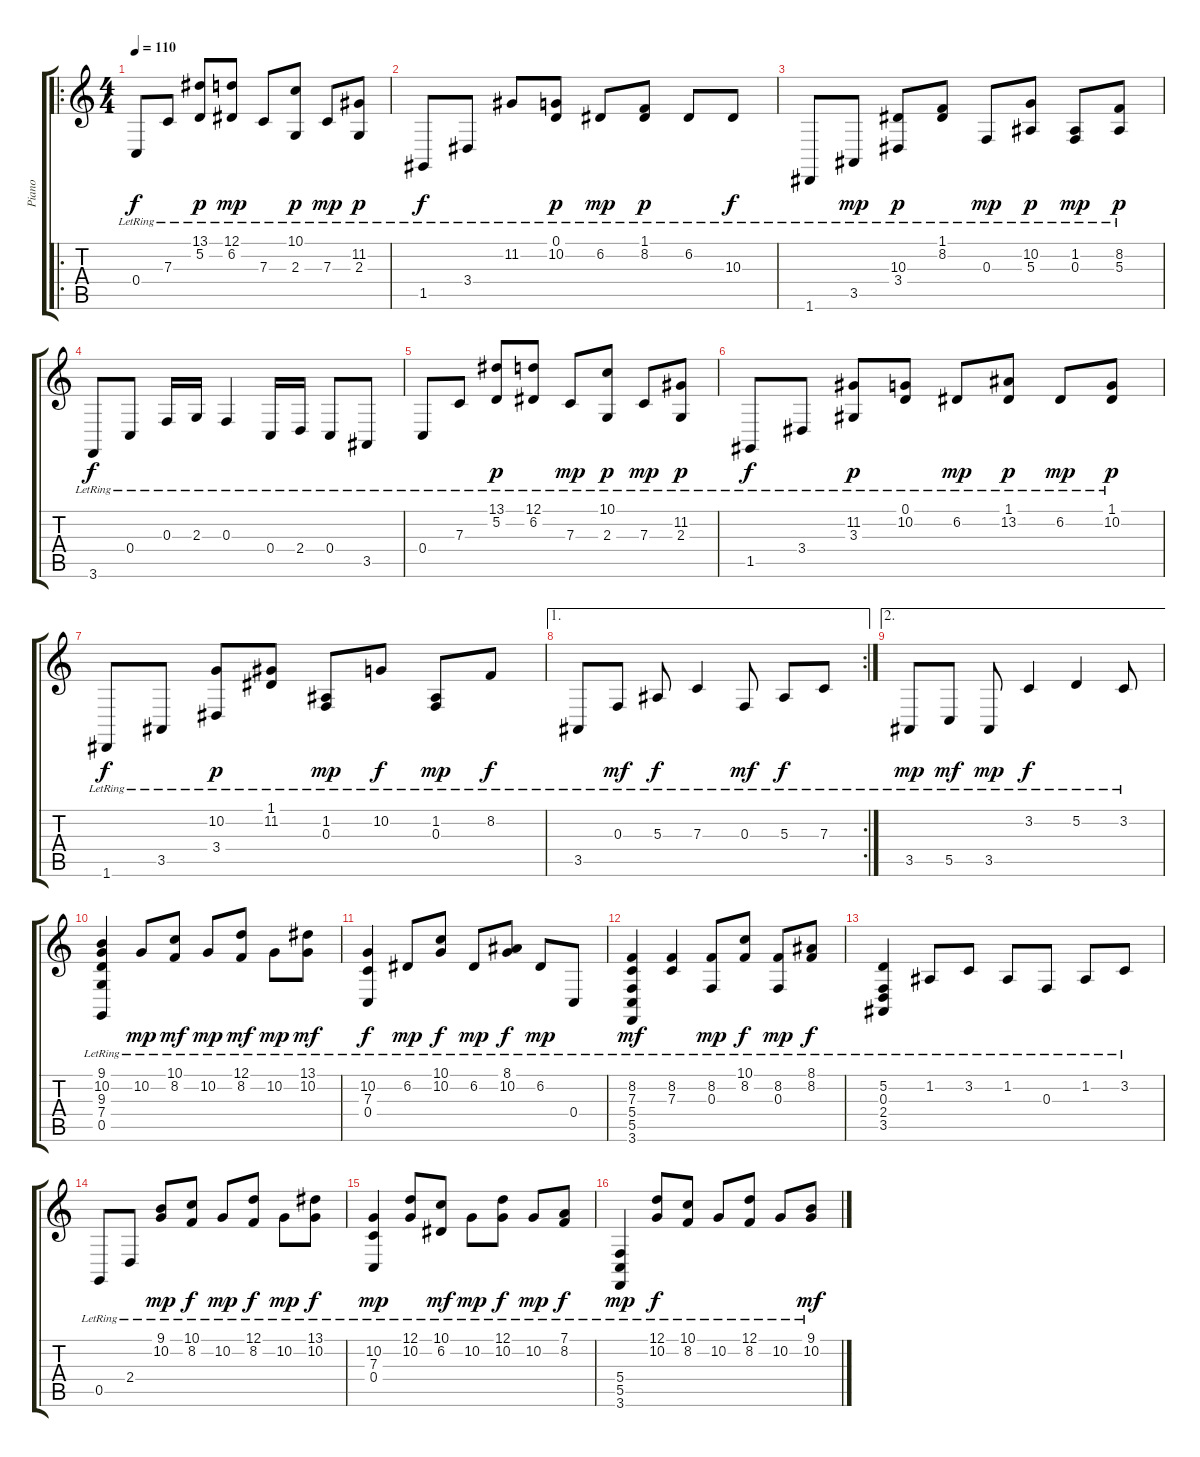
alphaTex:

\track ("Piano" "Piano") {instrument brightacousticpiano}
\staff {score tabs}
\tuning (D4 A3 F3 C3 G2 D2) {hide}
\ro
\ts (4 4)
\tempo 110
\clef g2
\ks c
0.4{lr}.8{dy f instrument brightacousticpiano} 7.3{lr}.8 (13.1{lr} 5.2{lr}).8{dy p} (12.1{lr} 6.2{lr}).8{dy mp} 7.3{lr}.8 (10.1{lr} 2.3{lr}).8{dy p} 7.3{lr}.8{dy mp} (11.2{lr} 2.3{lr}).8{dy p} |
1.5{lr}.8{dy f} 3.4{lr}.8 11.2{lr}.8 (0.1{lr} 10.2{lr}).8{dy p} 6.2{lr}.8{dy mp} (1.1{lr} 8.2{lr}).8{dy p} 6.2{lr}.8 10.3{lr}.8{dy f} |
1.6{lr}.8 3.5{lr}.8{dy mp} (10.3{lr} 3.4{lr}).8{dy p} (1.1{lr} 8.2{lr}).8 0.3{lr}.8{dy mp} (10.2{lr} 5.3{lr}).8{dy p} (1.2{lr} 0.3{lr}).8{dy mp} (8.2{lr} 5.3{lr}).8{dy p} |
3.6{lr}.8{dy f} 0.4{lr}.8 0.3{lr}.16 2.3{lr}.16 0.3{lr}.4 0.4{lr}.16 2.4{lr}.16 0.4{lr}.8 3.5{lr}.8 |
0.4{lr}.8 7.3{lr}.8 (13.1{lr} 5.2{lr}).8{dy p} (12.1{lr} 6.2{lr}).8 7.3{lr}.8{dy mp} (10.1{lr} 2.3{lr}).8{dy p} 7.3{lr}.8{dy mp} (11.2{lr} 2.3{lr}).8{dy p} |
1.5{lr}.8{dy f} 3.4{lr}.8 (11.2{lr} 3.3{lr}).8{dy p} (0.1{lr} 10.2{lr}).8 6.2{lr}.8{dy mp} (1.1{lr} 13.2{lr}).8{dy p} 6.2{lr}.8{dy mp} (1.1{lr} 10.2{lr}).8{dy p} |
1.6{lr}.8{dy f} 3.5{lr}.8 (10.2{lr} 3.4{lr}).8{dy p} (1.1{lr} 11.2{lr}).8 (1.2{lr} 0.3{lr}).8{dy mp} 10.2{lr}.8{dy f} (1.2{lr} 0.3{lr}).8{dy mp} 8.2{lr}.8{dy f} |
\ae 1
\rc 2
3.5{lr}.8 0.3{lr}.8{dy mf} 5.3{lr}.8{dy f} 7.3{lr}.4 0.3{lr}.8{dy mf} 5.3{lr}.8{dy f} 7.3{lr}.8 |
\ae 2
3.5{lr}.8{dy mp} 5.5{lr}.8{dy mf} 3.5{lr}.8{dy mp} 3.2{lr}.4{dy f} 5.2{lr}.4 3.2{lr}.8 |
(9.1{lr} 10.2{lr} 9.3{lr} 7.4{lr} 0.5{lr}).4 10.2{lr}.8{dy mp} (10.1{lr} 8.2{lr}).8{dy mf} 10.2{lr}.8{dy mp} (12.1{lr} 8.2{lr}).8{dy mf} 10.2{lr}.8{dy mp} (13.1{lr} 10.2{lr}).8{dy mf} |
(10.2{lr} 7.3{lr} 0.4{lr}).4{dy f} 6.2{lr}.8{dy mp} (10.1{lr} 10.2{lr}).8{dy f} 6.2{lr}.8{dy mp} (8.1{lr} 10.2{lr}).8{dy f} 6.2{lr}.8{dy mp} 0.4{lr}.8 |
(8.2{lr} 7.3{lr} 5.4{lr} 5.5{lr} 3.6{lr}).4{dy mf} (8.2{lr} 7.3{lr}).4 (8.2{lr} 0.3{lr}).8{dy mp} (10.1{lr} 8.2{lr}).8{dy f} (8.2{lr} 0.3{lr}).8{dy mp} (8.1{lr} 8.2{lr}).8{dy f} |
(5.2{lr} 0.3{lr} 2.4{lr} 3.5{lr}).4 1.2{lr}.8 3.2{lr}.8 1.2{lr}.8 0.3{lr}.8 1.2{lr}.8 3.2{lr}.8 |
0.5{lr}.8 2.4{lr}.8 (9.1{lr} 10.2{lr}).8{dy mp} (10.1{lr} 8.2{lr}).8{dy f} 10.2{lr}.8{dy mp} (12.1{lr} 8.2{lr}).8{dy f} 10.2{lr}.8{dy mp} (13.1{lr} 10.2{lr}).8{dy f} |
(10.2{lr} 7.3{lr} 0.4{lr}).4{dy mp} (12.1{lr} 10.2{lr}).8 (10.1{lr} 6.2{lr}).8{dy mf} 10.2{lr}.8{dy mp} (12.1{lr} 10.2{lr}).8{dy f} 10.2{lr}.8{dy mp} (7.1{lr} 8.2{lr}).8{dy f} |
(5.4{lr} 5.5{lr} 3.6{lr}).4{dy mp} (12.1{lr} 10.2{lr}).8{dy f} (10.1{lr} 8.2{lr}).8 10.2{lr}.8 (12.1{lr} 8.2{lr}).8 10.2{lr}.8 (9.1{lr} 10.2{lr}).8{dy mf}
